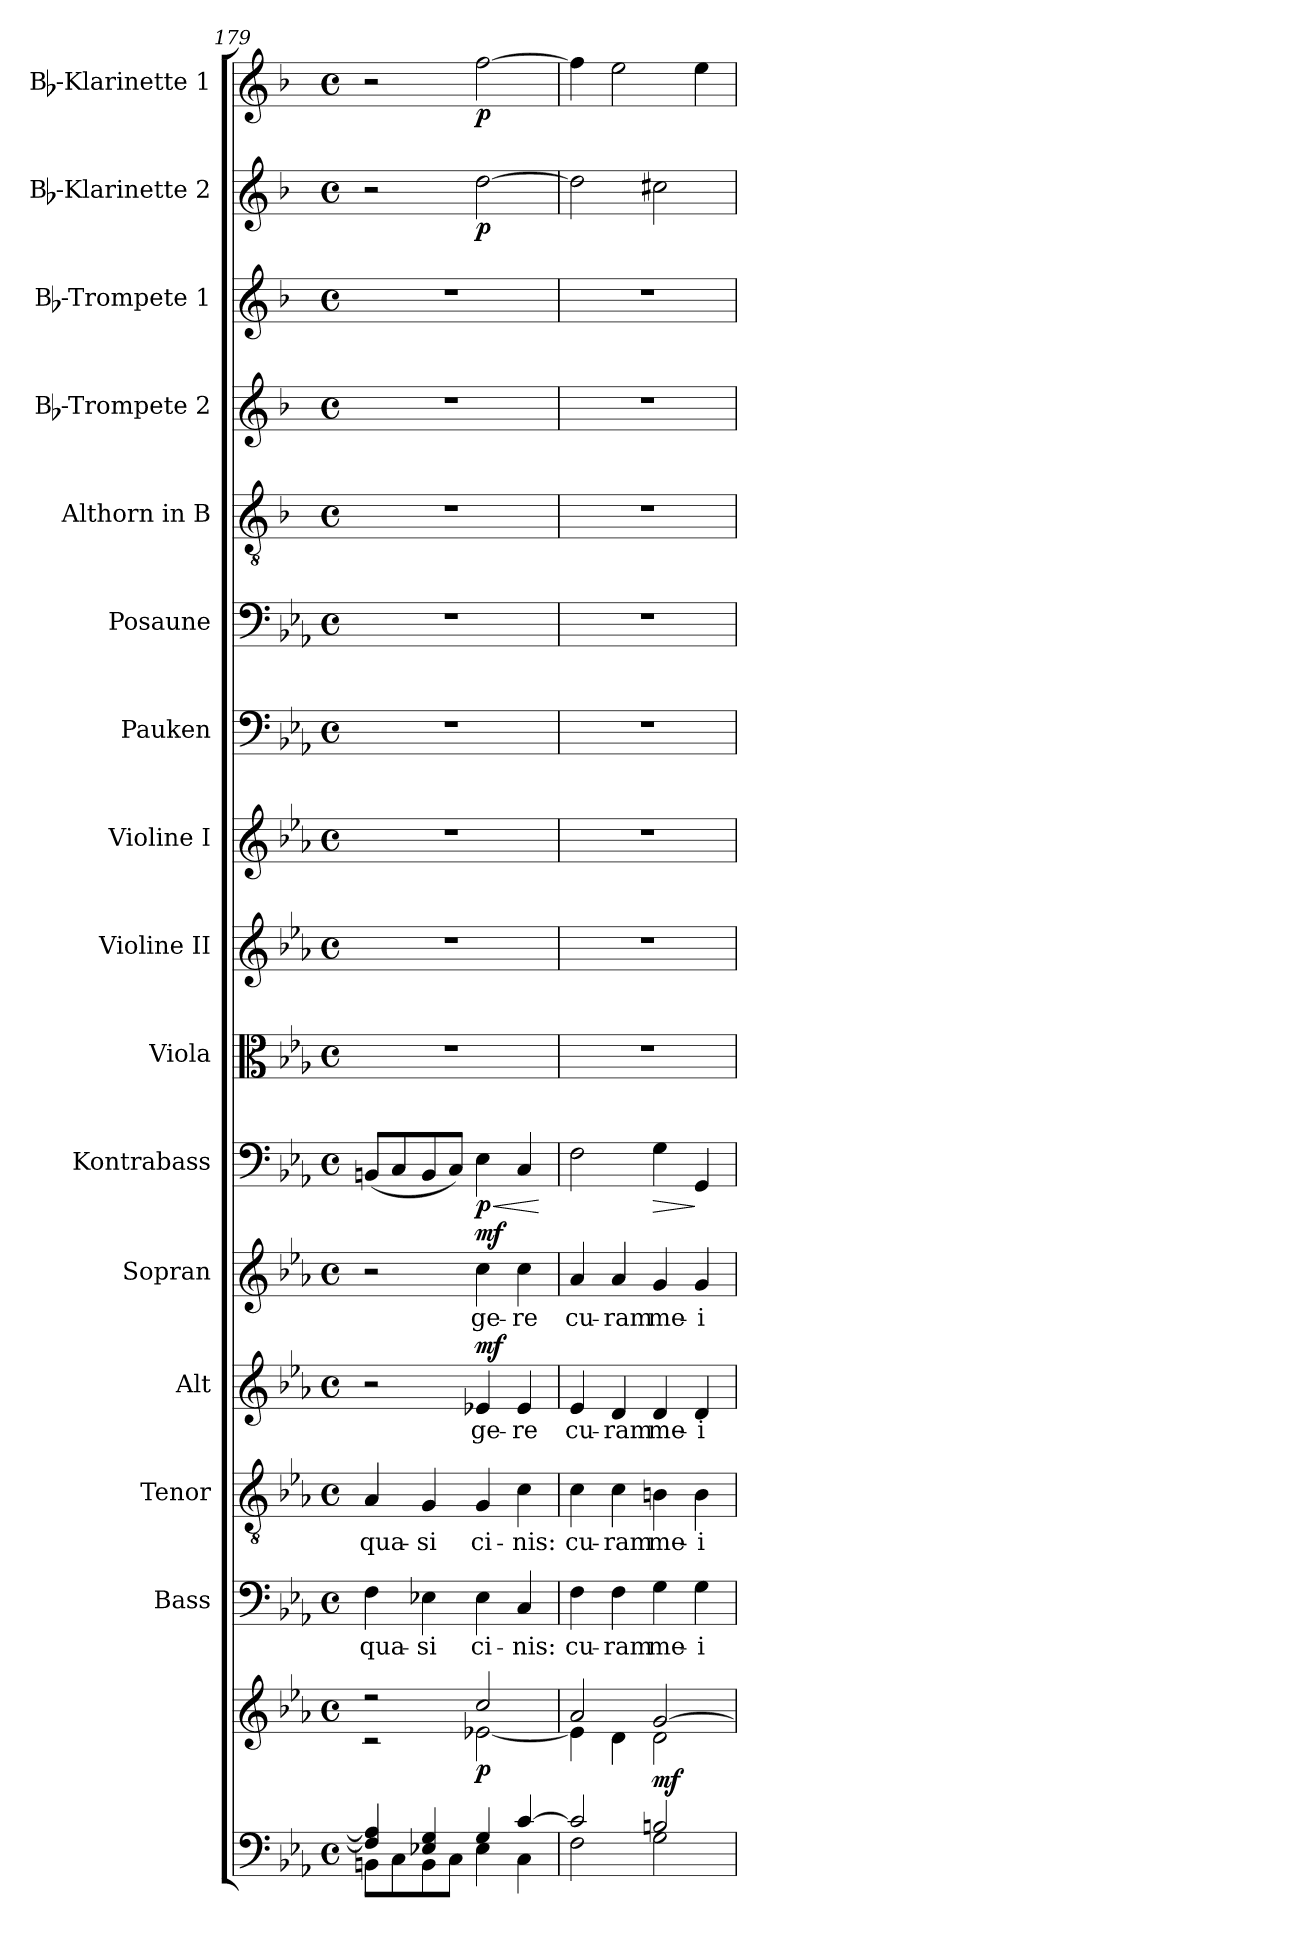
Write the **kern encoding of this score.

**kern	**kern	**dynam	**kern	**text	**kern	**text	**kern	**text	**dynam	**kern	**text	**dynam	**kern	**dynam	**kern	**kern	**kern	**kern	**kern	**kern	**kern	**kern	**kern	**dynam	**kern	**dynam
*part16	*part16	*part16	*part15	*part15	*part14	*part14	*part13	*part13	*part13	*part12	*part12	*part12	*part11	*part11	*part10	*part9	*part8	*part7	*part6	*part5	*part4	*part3	*part2	*part2	*part1	*part1
*staff17	*staff16	*staff16/17	*staff15	*staff15	*staff14	*staff14	*staff13	*staff13	*staff13	*staff12	*staff12	*staff12	*staff11	*staff11	*staff10	*staff9	*staff8	*staff7	*staff6	*staff5	*staff4	*staff3	*staff2	*staff2	*staff1	*staff1
*	*	*	*I"Bass	*	*I"Tenor	*	*I"Alt	*	*	*I"Sopran	*	*	*I"Kontrabass	*	*I"Viola	*I"Violine II	*I"Violine I	*I"Pauken	*I"Posaune	*I"Althorn in B	*I"Bb-Trompete 2	*I"Bb-Trompete 1	*I"Bb-Klarinette 2	*	*I"Bb-Klarinette 1	*
*	*	*	*I'B.	*	*I'T.	*	*I'A.	*	*	*I'S.	*	*	*I'Kb.	*	*I'Vla.	*I'Vl. II	*I'Vl. I	*I'Pk.	*I'Pos.	*	*I'Bb Trp. 2	*I'Bb Trp. 1	*I'Bb Kl. 2	*	*I'Bb Kl. 1	*
*clefF4	*clefG2	*	*clefF4	*	*clefGv2	*	*clefG2	*	*	*clefG2	*	*	*clefF4	*	*clefC3	*clefG2	*clefG2	*clefF4	*clefF4	*clefGv2	*clefG2	*clefG2	*clefG2	*	*clefG2	*
*	*	*	*	*	*	*	*	*	*	*	*	*	*ITrd7c12	*	*	*	*	*	*	*ITrd1c2	*ITrd1c2	*ITrd1c2	*ITrd1c2	*	*ITrd1c2	*
*k[b-e-a-]	*k[b-e-a-]	*	*k[b-e-a-]	*	*k[b-e-a-]	*	*k[b-e-a-]	*	*	*k[b-e-a-]	*	*	*k[b-e-a-]	*	*k[b-e-a-]	*k[b-e-a-]	*k[b-e-a-]	*k[b-e-a-]	*k[b-e-a-]	*k[b-e-a-]	*k[b-e-a-]	*k[b-e-a-]	*k[b-e-a-]	*	*k[b-e-a-]	*
*E-:	*E-:	*	*E-:	*	*E-:	*	*E-:	*	*	*E-:	*	*	*E-:	*	*E-:	*E-:	*E-:	*E-:	*E-:	*E-:	*E-:	*E-:	*E-:	*	*E-:	*
*M4/4	*M4/4	*	*M4/4	*	*M4/4	*	*M4/4	*	*	*M4/4	*	*	*M4/4	*	*M4/4	*M4/4	*M4/4	*M4/4	*M4/4	*M4/4	*M4/4	*M4/4	*M4/4	*	*M4/4	*
*met(c)	*met(c)	*	*met(c)	*	*met(c)	*	*met(c)	*	*	*met(c)	*	*	*met(c)	*	*met(c)	*met(c)	*met(c)	*met(c)	*met(c)	*met(c)	*met(c)	*met(c)	*met(c)	*	*met(c)	*
=179	=179	=179	=179	=179	=179	=179	=179	=179	=179	=179	=179	=179	=179	=179	=179	=179	=179	=179	=179	=179	=179	=179	=179	=179	=179	=179
*^	*^	*	*	*	*	*	*	*	*	*	*	*	*	*	*	*	*	*	*	*	*	*	*	*	*	*
!	!	!	!	!	!	!LO:LY:b	!	!LO:LY:b	!	!	!	!	!	!	!	!	!	!	!	!	!	!	!	!	!	!	!	!
4F/] 4A-/]	8BBn\L	2r	2r	.	4F\	qua-	4A-/	qua-	2r	.	.	2r	.	.	(<8BBBn/L	.	1r	1r	1r	1r	1r	1r	1r	1r	2r	.	2r	.
.	8C\	.	.	.	.	.	.	.	.	.	.	.	.	.	8CC/	.	.	.	.	.	.	.	.	.	.	.	.	.
!	!	!	!	!	!	!LO:LY:b	!	!LO:LY:b	!	!	!	!	!	!	!	!	!	!	!	!	!	!	!	!	!	!	!	!
4E-X/ 4G/	8BB\	.	.	.	4E-X\	-si	4G/	-si	.	.	.	.	.	.	8BBB/	.	.	.	.	.	.	.	.	.	.	.	.	.
.	8C\J	.	.	.	.	.	.	.	.	.	.	.	.	.	8CC/J)	.	.	.	.	.	.	.	.	.	.	.	.	.
!	!	!	!	!LO:DY:b	!	!LO:LY:b	!	!LO:LY:b	!	!LO:LY:b	!LO:DY:a	!	!LO:LY:b	!LO:DY:a	!	!LO:HP:b	!	!	!	!	!	!	!	!	!	!	!	!
!	!	!	!	!	!	!	!	!	!	!	!	!	!	!	!	!LO:DY:n=1:b	!	!	!	!	!	!	!	!	!	!LO:DY:b	!	!LO:DY:b
4G/	4E-\	2cc/	[<2e-X\	p	4E-\	ci-	4G/	ci-	4e-X/	ge-	mf	4cc\	ge-	mf	4EE-\	< p	.	.	.	.	.	.	.	.	[2cc\	p	[2ee-\	p
!	!	!	!	!	!	!LO:LY:b	!	!LO:LY:b	!	!LO:LY:b	!	!	!LO:LY:b	!	!	!	!	!	!	!	!	!	!	!	!	!	!	!
[>4c/	4C\	.	.	.	4C/	-nis:	4c\	-nis:	4e-/	-re	.	4cc\	-re	.	4CC/	.	.	.	.	.	.	.	.	.	.	.	.	.
*v	*v	*	*	*	*	*	*	*	*	*	*	*	*	*	*	*	*	*	*	*	*	*	*	*	*	*	*	*
*	*v	*v	*	*	*	*	*	*	*	*	*	*	*	*	*	*	*	*	*	*	*	*	*	*	*	*	*
.	.	.	.	.	.	.	.	.	.	.	.	.	.	[	.	.	.	.	.	.	.	.	.	.	.	.
!!LO:PB:g=z
=180	=180	=180	=180	=180	=180	=180	=180	=180	=180	=180	=180	=180	=180	=180	=180	=180	=180	=180	=180	=180	=180	=180	=180	=180	=180	=180
*^	*^	*	*	*	*	*	*	*	*	*	*	*	*	*	*	*	*	*	*	*	*	*	*	*	*	*
!	!	!	!	!	!	!LO:LY:b	!	!LO:LY:b	!	!LO:LY:b	!	!	!LO:LY:b	!	!	!	!	!	!	!	!	!	!	!	!	!	!	!
2c/]	2F\	2a-/	4e-\]	.	4F\	cu-	4c\	cu-	4e-/	cu-	.	4a-/	cu-	.	2FF\	.	1r	1r	1r	1r	1r	1r	1r	1r	2cc\]	.	4ee-\]	.
!	!	!	!	!	!	!LO:LY:b	!	!LO:LY:b	!	!LO:LY:b	!	!	!LO:LY:b	!	!	!	!	!	!	!	!	!	!	!	!	!	!	!
.	.	.	4d\	.	4F\	-ram	4c\	-ram	4d/	-ram	.	4a-/	-ram	.	.	.	.	.	.	.	.	.	.	.	.	.	2dd\	.
!	!	!	!	!LO:DY:b	!	!LO:LY:b	!	!LO:LY:b	!	!LO:LY:b	!	!	!LO:LY:b	!	!	!LO:HP:b	!	!	!	!	!	!	!	!	!	!	!	!
2Bn/	2G\	[>2g/	2d\	mf	4G\	me-	4Bn\	me-	4d/	me-	.	4g/	me-	.	4GG\	>	.	.	.	.	.	.	.	.	2bn\	.	.	.
!	!	!	!	!	!	!LO:LY:b	!	!LO:LY:b	!	!LO:LY:b	!	!	!LO:LY:b	!	!	!	!	!	!	!	!	!	!	!	!	!	!	!
.	.	.	.	.	4G\	-i	4B\	-i	4d/	-i	.	4g/	-i	.	4GGG/	]	.	.	.	.	.	.	.	.	.	.	4dd\	.
*v	*v	*	*	*	*	*	*	*	*	*	*	*	*	*	*	*	*	*	*	*	*	*	*	*	*	*	*	*
*	*v	*v	*	*	*	*	*	*	*	*	*	*	*	*	*	*	*	*	*	*	*	*	*	*	*	*	*
=	=	=	=	=	=	=	=	=	=	=	=	=	=	=	=	=	=	=	=	=	=	=	=	=	=	=
*-	*-	*-	*-	*-	*-	*-	*-	*-	*-	*-	*-	*-	*-	*-	*-	*-	*-	*-	*-	*-	*-	*-	*-	*-	*-	*-
